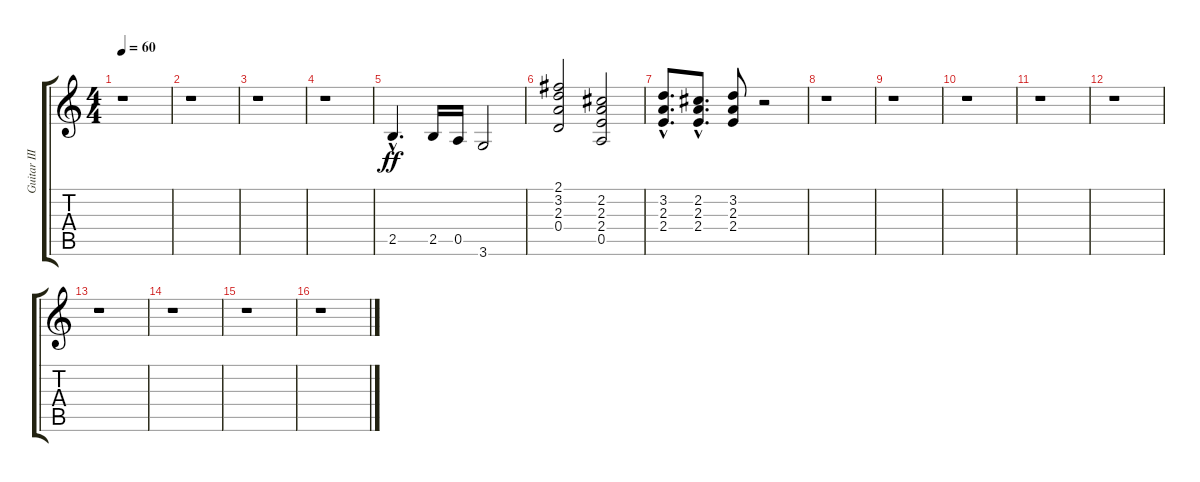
\track ("Guitar III" "Guitar III") {instrument distortionguitar}
\staff {score tabs}
\tuning (E4 B3 G3 D3 A2 E2) {hide}
\ts (4 4)
\tempo 60
\clef g2
\ks c
r.1{dy ff} |
r.1 |
r.1 |
r.1 |
2.5{hac}.4{d} 2.5.16 0.5.16 3.6.2 |
(2.1 3.2 2.3 0.4).2 (2.2 2.3 2.4 0.5).2 |
(3.2{hac} 2.3{hac} 2.4{hac}).8{d} (2.2{hac} 2.3{hac} 2.4{hac}).8{d} (3.2 2.3 2.4).8 r.2 |
r.1 |
r.1 |
r.1 |
r.1 |
r.1 |
r.1 |
r.1 |
r.1 |
r.1
